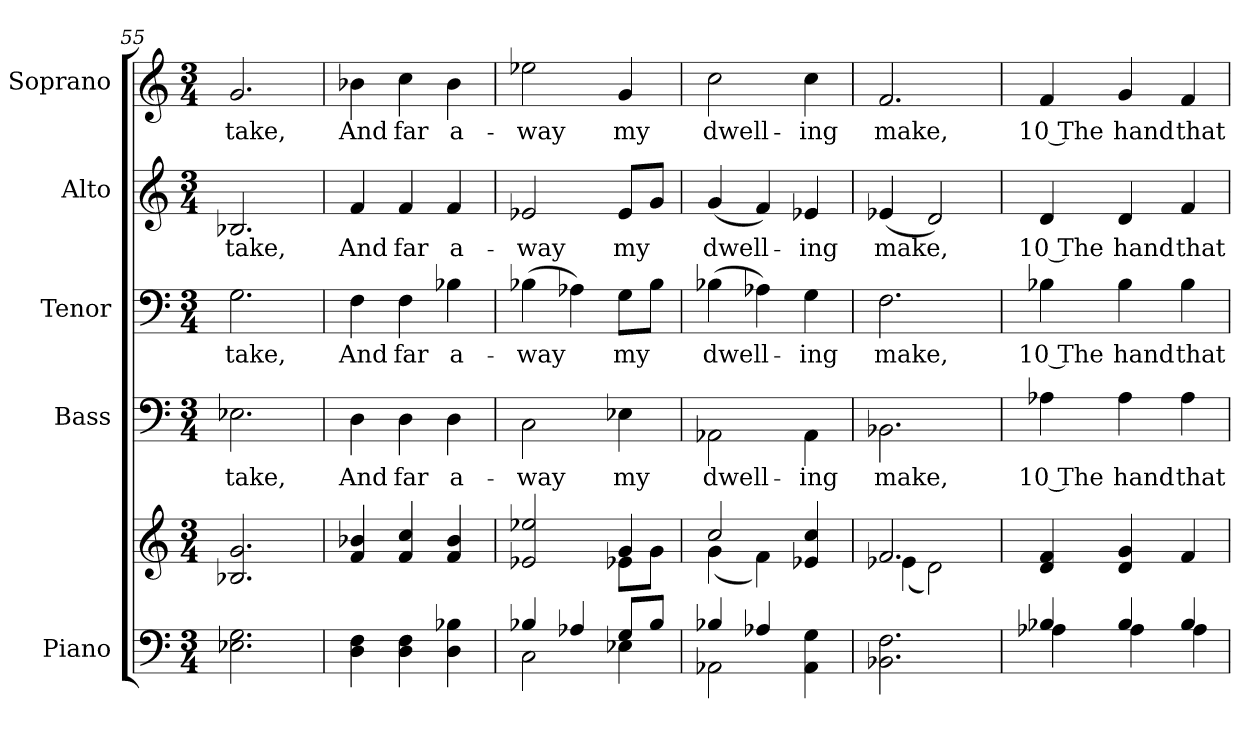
**kern	**kern	**kern	**text	**kern	**text	**kern	**text	**kern	**text
*part5	*part5	*part4	*part4	*part3	*part3	*part2	*part2	*part1	*part1
*staff6	*staff5	*staff4	*staff4	*staff3	*staff3	*staff2	*staff2	*staff1	*staff1
*I"Piano	*	*I"Bass	*	*I"Tenor	*	*I"Alto	*	*I"Soprano	*
*I'Pno.	*	*I'B.	*	*I'T.	*	*I'A.	*	*I'S.	*
*clefF4	*clefG2	*clefF4	*	*clefF4	*	*clefG2	*	*clefG2	*
*k[]	*k[]	*k[]	*	*k[]	*	*k[]	*	*k[]	*
*C:	*C:	*C:	*	*C:	*	*C:	*	*C:	*
*M3/4	*M3/4	*M3/4	*	*M3/4	*	*M3/4	*	*M3/4	*
=55	=55	=55	=55	=55	=55	=55	=55	=55	=55
!	!	!	!LO:LY:b:color=#000000	!	!	!	!	!	!
!	!	!	!	!	!LO:LY:b:color=#000000	!	!	!	!
!	!	!	!	!	!	!	!LO:LY:b:color=#000000	!	!
!	!	!	!	!	!	!	!	!	!LO:LY:b:color=#000000
2.E-Xi\ 2.Gi	2.B-Xi/ 2.gi	2.E-Xi\	take,	2.Gi\	take,	2.B-Xi/	take,	2.gi/	take,
!!LO:PB:g=z
=56	=56	=56	=56	=56	=56	=56	=56	=56	=56
!	!	!	!LO:LY:b:color=#000000	!	!	!	!	!	!
!	!	!	!	!	!LO:LY:b:color=#000000	!	!	!	!
!	!	!	!	!	!	!	!LO:LY:b:color=#000000	!	!
!	!	!	!	!	!	!	!	!	!LO:LY:b:color=#000000
4Di\ 4Fi	4fi/ 4b-Xi	4Di\	And	4Fi\	And	4fi/	And	4b-Xi\	And
!	!	!	!LO:LY:b:color=#000000	!	!	!	!	!	!
!	!	!	!	!	!LO:LY:b:color=#000000	!	!	!	!
!	!	!	!	!	!	!	!LO:LY:b:color=#000000	!	!
!	!	!	!	!	!	!	!	!	!LO:LY:b:color=#000000
4Di\ 4Fi	4fi/ 4cci	4Di\	far	4Fi\	far	4fi/	far	4cci\	far
!	!	!	!LO:LY:b:color=#000000	!	!	!	!	!	!
!	!	!	!	!	!LO:LY:b:color=#000000	!	!	!	!
!	!	!	!	!	!	!	!LO:LY:b:color=#000000	!	!
!	!	!	!	!	!	!	!	!	!LO:LY:b:color=#000000
4Di\ 4B-Xi	4fi/ 4b-i	4Di\	a-	4B-Xi\	a-	4fi/	a-	4b-i\	a-
=57	=57	=57	=57	=57	=57	=57	=57	=57	=57
*^	*^	*	*	*	*	*	*	*	*
!	!	!	!	!	!LO:LY:b:color=#000000	!	!	!	!	!	!
!	!	!	!	!	!	!	!LO:LY:b:color=#000000	!	!	!	!
!	!	!	!	!	!	!	!	!	!LO:LY:b:color=#000000	!	!
!	!	!	!	!	!	!	!	!	!	!	!LO:LY:b:color=#000000
4B-Xi/	2Ci\	2e-Xi/ 2ee-Xi	2ryy	2Ci\	way	(4B-Xi\	way	2e-Xi/	way	2ee-Xi\	way
4A-Xi/	.	.	.	.	.	4A-Xi\)	.	.	.	.	.
!	!	!	!	!	!LO:LY:b:color=#000000	!	!	!	!	!	!
!	!	!	!	!	!	!	!LO:LY:b:color=#000000	!	!	!	!
!	!	!	!	!	!	!	!	!	!LO:LY:b:color=#000000	!	!
!	!	!	!	!	!	!	!	!	!	!	!LO:LY:b:color=#000000
8Gi/L	4E-Xi\	4gi/	8e-Xi\L	4E-Xi\	my	8Gi\L	my	8e-i/L	my	4gi/	my
8B-i/J	.	.	8gi\J	.	.	8B-i\J	.	8gi/J	.	.	.
!!LO:PB:g=z
=58	=58	=58	=58	=58	=58	=58	=58	=58	=58	=58	=58
!	!	!	!	!	!LO:LY:b:color=#000000	!	!	!	!	!	!
!	!	!	!	!	!	!	!LO:LY:b:color=#000000	!	!	!	!
!	!	!	!	!	!	!	!	!	!LO:LY:b:color=#000000	!	!
!	!	!	!	!	!	!	!	!	!	!	!LO:LY:b:color=#000000
4B-Xi/	2AA-Xi\	2cci/	(4gi\	2AA-Xi\	dwell-	(4B-Xi\	dwell-	(4gi/	dwell-	2cci\	dwell-
4A-Xi/	.	.	4fi\)	.	.	4A-Xi\)	.	4fi/)	.	.	.
!	!	!	!	!	!LO:LY:b:color=#000000	!	!	!	!	!	!
!	!	!	!	!	!	!	!LO:LY:b:color=#000000	!	!	!	!
!	!	!	!	!	!	!	!	!	!LO:LY:b:color=#000000	!	!
!	!	!	!	!	!	!	!	!	!	!	!LO:LY:b:color=#000000
4AA-i\ 4Gi	4ryy	4e-Xi/ 4cci	4ryy	4AA-i\	ing	4Gi\	ing	4e-Xi/	ing	4cci\	ing
*v	*v	*	*	*	*	*	*	*	*	*	*
=59	=59	=59	=59	=59	=59	=59	=59	=59	=59	=59
*^	*	*	*	*	*	*	*	*	*	*
!	!	!	!	!	!LO:LY:b:color=#000000	!	!	!	!	!	!
*v	*v	*	*	*	*	*	*	*	*	*	*
*^	*	*	*	*	*	*	*	*	*	*
!	!	!	!	!	!	!	!LO:LY:b:color=#000000	!	!	!	!
*v	*v	*	*	*	*	*	*	*	*	*	*
*^	*	*	*	*	*	*	*	*	*	*
!	!	!	!	!	!	!	!	!	!LO:LY:b:color=#000000	!	!
*v	*v	*	*	*	*	*	*	*	*	*	*
*^	*	*	*	*	*	*	*	*	*	*
!	!	!	!	!	!	!	!	!	!	!	!LO:LY:b:color=#000000
*v	*v	*	*	*	*	*	*	*	*	*	*
2.BB-Xi\ 2.Fi	2.fi/	(4e-Xi\	2.BB-Xi\	make,	2.Fi\	make,	(4e-Xi/	make,	2.fi/	make,
.	.	2di\)	.	.	.	.	2di/)	.	.	.
*	*v	*v	*	*	*	*	*	*	*	*
!!LO:PB:g=z
=60	=60	=60	=60	=60	=60	=60	=60	=60	=60
*^	*	*	*	*	*	*	*	*	*
*	*	*^	*	*	*	*	*	*	*	*
!	!	!	!	!	!LO:LY:b:color=#000000	!	!	!	!	!	!
*	*	*v	*v	*	*	*	*	*	*	*	*
*	*	*^	*	*	*	*	*	*	*	*
!	!	!	!	!	!	!	!LO:LY:b:color=#000000	!	!	!	!
*	*	*v	*v	*	*	*	*	*	*	*	*
*	*	*^	*	*	*	*	*	*	*	*
!	!	!	!	!	!	!	!	!	!LO:LY:b:color=#000000	!	!
*	*	*v	*v	*	*	*	*	*	*	*	*
*	*	*^	*	*	*	*	*	*	*	*
!	!	!	!	!	!	!	!	!	!	!	!LO:LY:b:color=#000000
*	*	*v	*v	*	*	*	*	*	*	*	*
4B-Xi/	4A-Xi\	4di/ 4fi	4A-Xi\	10 The	4B-Xi\	10 The	4di/	10 The	4fi/	10 The
!	!	!	!	!LO:LY:b:color=#000000	!	!	!	!	!	!
!	!	!	!	!	!	!LO:LY:b:color=#000000	!	!	!	!
!	!	!	!	!	!	!	!	!LO:LY:b:color=#000000	!	!
!	!	!	!	!	!	!	!	!	!	!LO:LY:b:color=#000000
4B-i/	4A-i\	4di/ 4gi	4A-i\	hand	4B-i\	hand	4di/	hand	4gi/	hand
!	!	!	!	!LO:LY:b:color=#000000	!	!	!	!	!	!
!	!	!	!	!	!	!LO:LY:b:color=#000000	!	!	!	!
!	!	!	!	!	!	!	!	!LO:LY:b:color=#000000	!	!
!	!	!	!	!	!	!	!	!	!	!LO:LY:b:color=#000000
4B-i/	4A-i\	4fi/	4A-i\	that	4B-i\	that	4fi/	that	4fi/	that
*v	*v	*	*	*	*	*	*	*	*	*
=	=	=	=	=	=	=	=	=	=
*-	*-	*-	*-	*-	*-	*-	*-	*-	*-
